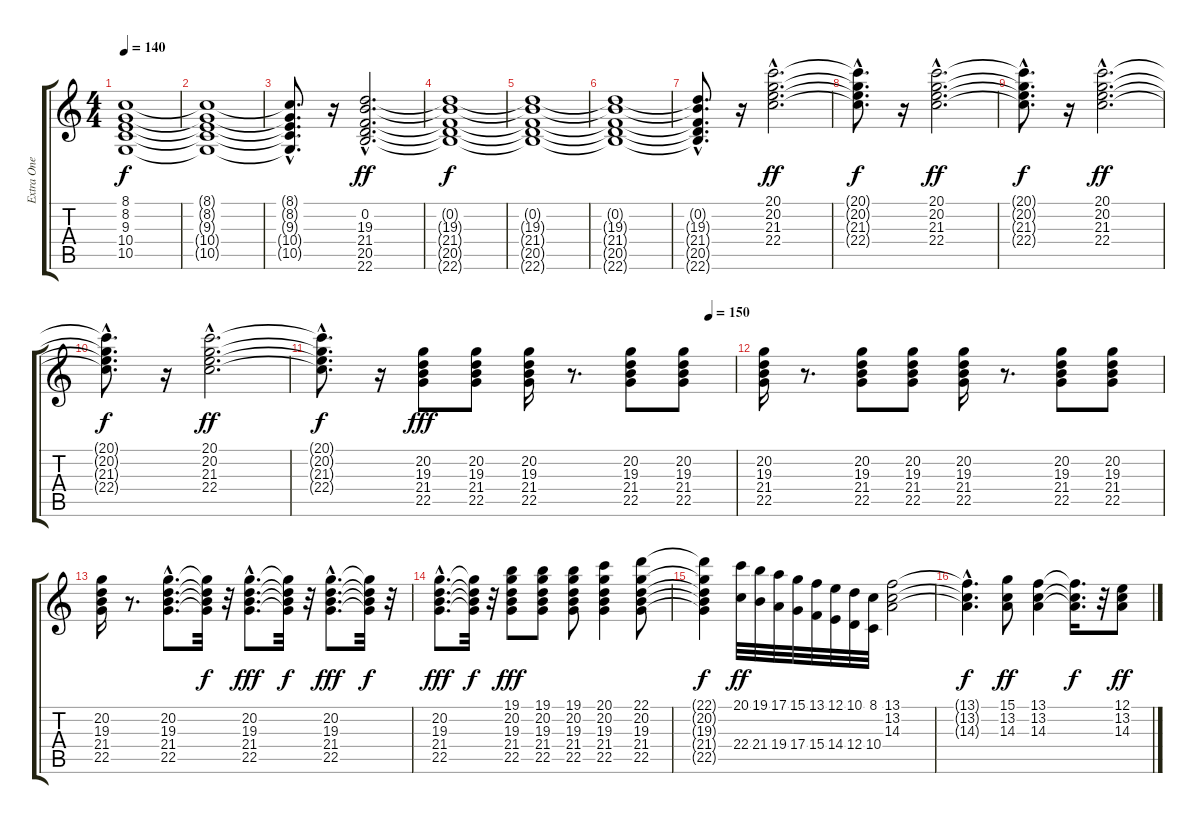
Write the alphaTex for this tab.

\track ("Extra One" "Extra One") {instrument trumpet}
\staff {score tabs}
\tuning (E4 B3 G3 D3 A2 E2) {hide}
\ts (4 4)
\tempo 140
\clef g2
\ks c
(8.1{t} 8.2{t} 9.3{t} 10.4{t} 10.5{t}).1{dy f} |
(8.1{t} 8.2{t} 9.3{t} 10.4{t} 10.5{t}).1 |
(8.1{hac t} 8.2{hac t} 9.3{hac t} 10.4{hac t} 10.5{hac t}).8{d} r.16 (0.2{hac} 19.3{hac} 21.4{hac} 20.5{hac} 22.6{hac}).2{d dy ff} |
(0.2{t} 19.3{t} 21.4{t} 20.5{t} 22.6{t}).1{dy f} |
(0.2{t} 19.3{t} 21.4{t} 20.5{t} 22.6{t}).1 |
(0.2{t} 19.3{t} 21.4{t} 20.5{t} 22.6{t}).1 |
(0.2{hac t} 19.3{hac t} 21.4{hac t} 20.5{hac t} 22.6{hac t}).8{d} r.16 (20.1{hac} 20.2{hac} 21.3{hac} 22.4{hac}).2{d dy ff} |
(20.1{hac t} 20.2{hac t} 21.3{hac t} 22.4{hac t}).8{d dy f} r.16 (20.1{hac} 20.2{hac} 21.3{hac} 22.4{hac}).2{d dy ff} |
(20.1{hac t} 20.2{hac t} 21.3{hac t} 22.4{hac t}).8{d dy f} r.16 (20.1{hac} 20.2{hac} 21.3{hac} 22.4{hac}).2{d dy ff} |
(20.1{hac t} 20.2{hac t} 21.3{hac t} 22.4{hac t}).8{d dy f} r.16 (20.1{hac} 20.2{hac} 21.3{hac} 22.4{hac}).2{d dy ff} |
\tempo (150 0.9375)
(20.1{hac t} 20.2{hac t} 21.3{hac t} 22.4{hac t}).8{d dy f} r.16 (20.2 19.3 21.4 22.5).8{dy fff} (20.2 19.3 21.4 22.5).8 (20.2 19.3 21.4 22.5).16 r.8{d} (20.2 19.3 21.4 22.5).8 (20.2 19.3 21.4 22.5).8 |
(20.2 19.3 21.4 22.5).16 r.8{d} (20.2 19.3 21.4 22.5).8 (20.2 19.3 21.4 22.5).8 (20.2 19.3 21.4 22.5).16 r.8{d} (20.2 19.3 21.4 22.5).8 (20.2 19.3 21.4 22.5).8 |
(20.2 19.3 21.4 22.5).16 r.8{d} (20.2{hac} 19.3{hac} 21.4{hac} 22.5{hac}).8{d} (20.2{t} 19.3{t} 21.4{t} 22.5{t}).32{dy f} r.32 (20.2{hac} 19.3{hac} 21.4{hac} 22.5{hac}).8{d dy fff} (20.2{t} 19.3{t} 21.4{t} 22.5{t}).32{dy f} r.32 (20.2{hac} 19.3{hac} 21.4{hac} 22.5{hac}).8{d dy fff} (20.2{t} 19.3{t} 21.4{t} 22.5{t}).32{dy f} r.32 |
(20.2{hac} 19.3{hac} 21.4{hac} 22.5{hac}).8{d dy fff} (20.2{t} 19.3{t} 21.4{t} 22.5{t}).32{dy f} r.32 (19.1 20.2 19.3 21.4 22.5).8{dy fff} (19.1 20.2 19.3 21.4 22.5).8 (19.1 20.2 19.3 21.4 22.5).8 (20.1 20.2 19.3 21.4 22.5).4 (22.1 20.2 19.3 21.4 22.5).8 |
(22.1{t} 20.2{t} 19.3{t} 21.4{t} 22.5{t}).4{dy f} (20.1 22.4).32{dy ff} (19.1 21.4).32 (17.1 19.4).32 (15.1 17.4).32 (13.1 15.4).32 (12.1 14.4).32 (10.1 12.4).32 (8.1 10.4).32 (13.1 13.2 14.3).2{instrument trumpet} |
(13.1{hac t} 13.2{hac t} 14.3{hac t}).4{d dy f} (15.1 13.2 14.3).8{dy ff} (13.1 13.2 14.3).4 (13.1{t} 13.2{t} 14.3{t}).16{d dy f} r.32 (12.1 13.2 14.3).8{dy ff}
